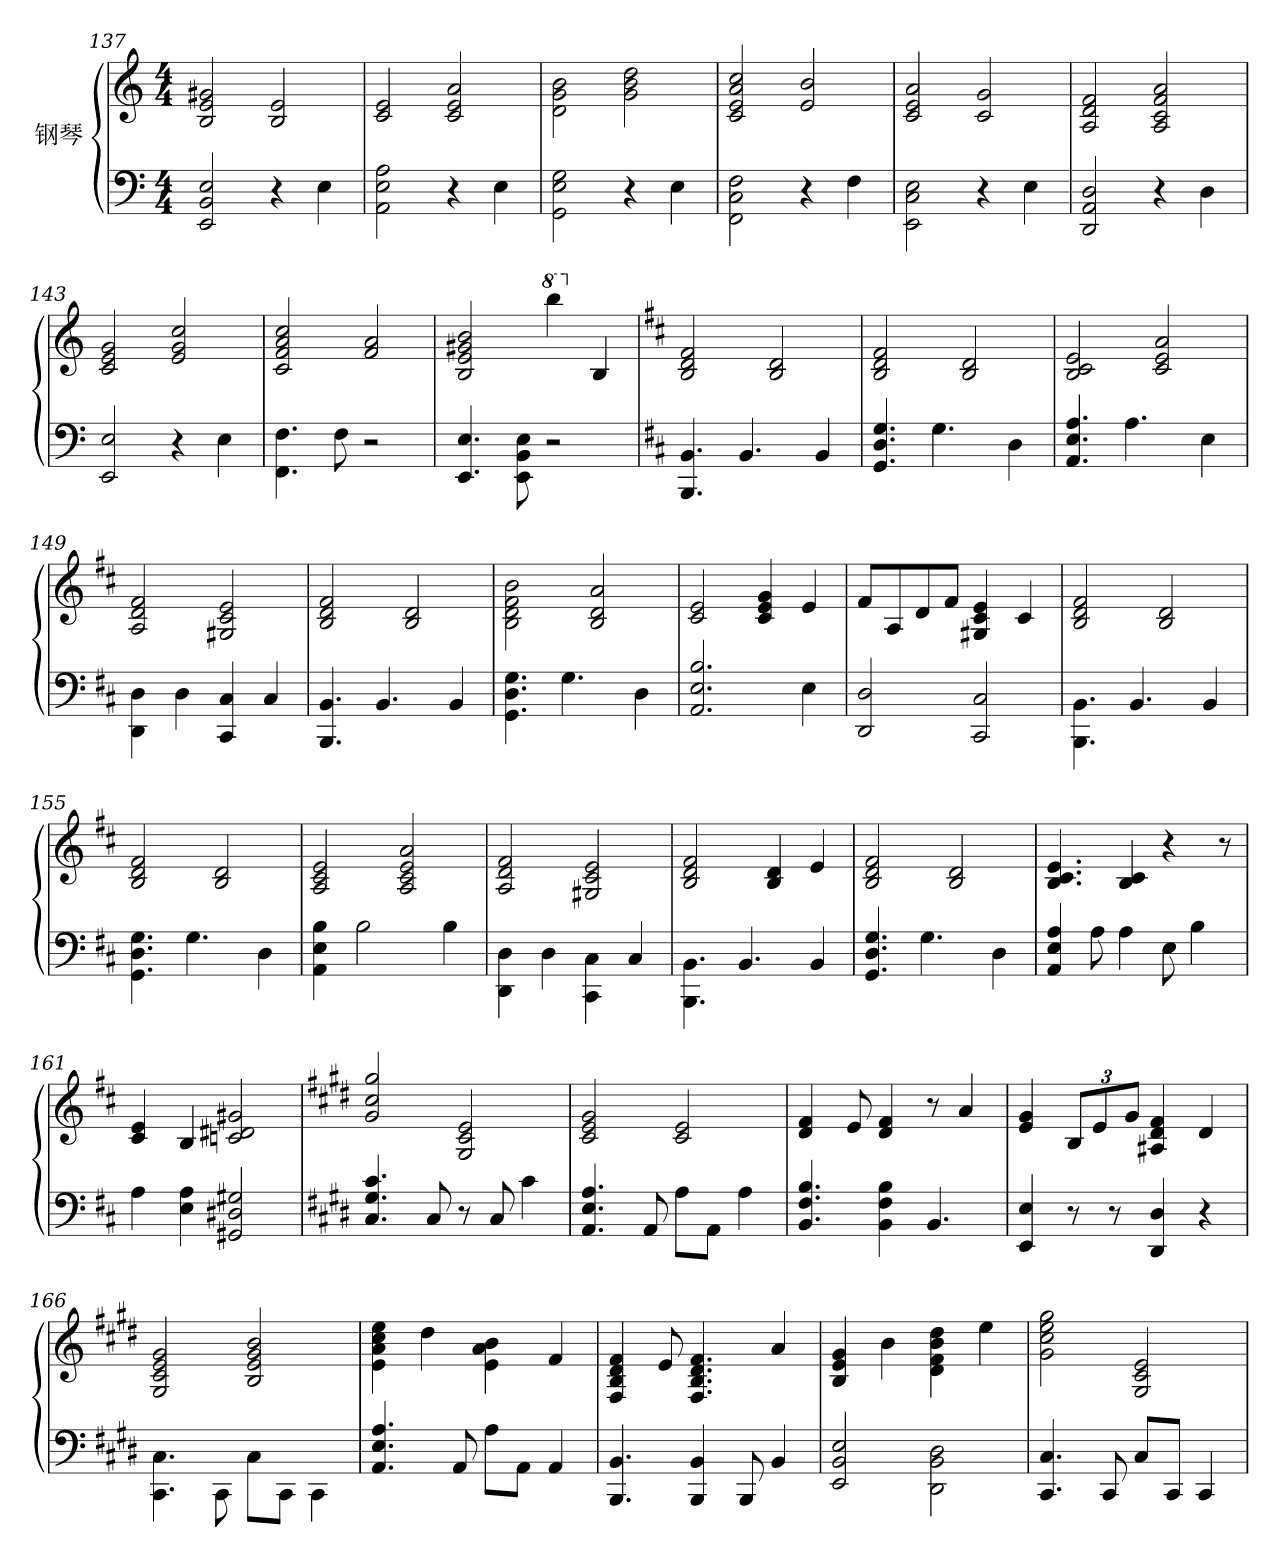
**kern	**kern
*part1	*part1
*staff2	*staff1
*I"钢琴	*
*clefF4	*clefG2
*k[]	*k[]
*M4/4	*M4/4
=137	=137
2EE/ 2BB/ 2E/	2B/ 2e/ 2g#X/
4r	2B/ 2e/
4E\	.
=138	=138
2AA\ 2E\ 2A\	2c/ 2e/
4r	2c/ 2e/ 2a/
4E\	.
=139	=139
2GG\ 2E\ 2G\	2d\ 2g\ 2b\
4r	2g\ 2b\ 2dd\
4E\	.
=140	=140
2FF\ 2C\ 2F\	2c/ 2e/ 2a/ 2cc/
4r	2e/ 2b/
4F\	.
!!LO:LB:g=z
=141	=141
2EE\ 2C\ 2E\	2c/ 2e/ 2a/
4r	2c/ 2g/
4E\	.
=142	=142
2DD/ 2AA/ 2D/	2A/ 2d/ 2f/
4r	2A/ 2c/ 2f/ 2a/
4D\	.
=143	=143
2EE/ 2E/	2c/ 2e/ 2g/
4r	2e/ 2g/ 2cc/
4E\	.
=144	=144
4.FF\ 4.F\	2c/ 2f/ 2a/ 2cc/
8F\	.
2r	2f/ 2a/
=145	=145
4.EE/ 4.E/	2B/ 2e/ 2g#X/ 2b/
8EE\ 8BB\ 8E\	.
*	*8va
2r	4bbb\
*	*X8va
.	4B/
=146	=146
*k[f#c#]	*k[f#c#]
4.BBB/ 4.BB/	2B/ 2d/ 2f#/
4.BB/	.
.	2B/ 2d/
4BB/	.
=147	=147
4.GG/ 4.D/ 4.G/	2B/ 2d/ 2f#/
4.G\	.
.	2B/ 2d/
4D\	.
!!LO:LB:g=z
=148	=148
4.AA/ 4.E/ 4.A/	2B/ 2c#/ 2e/
4.A\	.
.	2c#/ 2e/ 2a/
4E\	.
=149	=149
4DD\ 4D\	2A/ 2d/ 2f#/
4D\	.
4CC#/ 4C#/	2G#X/ 2c#/ 2e/
4C#/	.
=150	=150
4.BBB/ 4.BB/	2B/ 2d/ 2f#/
4.BB/	.
.	2B/ 2d/
4BB/	.
=151	=151
4.GG\ 4.D\ 4.G\	2B\ 2d\ 2f#\ 2b\
4.G\	.
.	2B/ 2d/ 2a/
4D\	.
=152	=152
2.AA/ 2.E/ 2.B/	2c#/ 2e/
.	4c#/ 4e/ 4g/
4E\	4e/
=153	=153
2DD/ 2D/	8f#/L
.	8A/
.	8d/
.	8f#/J
2CC#/ 2C#/	4G#X/ 4c#/ 4e/
.	4c#/
!!LO:PB:g=z
=154	=154
4.BBB\ 4.BB\	2B/ 2d/ 2f#/
4.BB/	.
.	2B/ 2d/
4BB/	.
=155	=155
4.GG\ 4.D\ 4.G\	2B/ 2d/ 2f#/
4.G\	.
.	2B/ 2d/
4D\	.
=156	=156
4AA\ 4E\ 4B\	2A/ 2c#/ 2e/
2B\	.
.	2A/ 2c#/ 2e/ 2a/
4B\	.
=157	=157
4DD\ 4D\	2A/ 2d/ 2f#/
4D\	.
4CC#\ 4C#\	2G#X/ 2c#/ 2e/
4C#/	.
=158	=158
4.BBB\ 4.BB\	2B/ 2d/ 2f#/
4.BB/	.
.	4B/ 4d/
4BB/	4e/
=159	=159
4.GG/ 4.D/ 4.G/	2B/ 2d/ 2f#/
4.G\	.
.	2B/ 2d/
4D\	.
!!LO:LB:g=z
=160	=160
4AA/ 4E/ 4A/	4.B/ 4.c#/ 4.e/
8A\	.
4A\	4B/ 4c#/
8E\	4r
4B\	.
.	8r
=161	=161
4A\	4c#/ 4e/
4E\ 4A\	4B/
2GG#X/ 2D#X/ 2G#X/	2cn/ 2d#X/ 2g#X/
=162	=162
*k[f#c#g#d#]	*k[f#c#g#d#]
4.C#/ 4.G#/ 4.c#/	2g#/ 2cc#/ 2gg#/
8C#/	.
8r	2G#/ 2c#/ 2e/
8C#/	.
4c#\	.
=163	=163
4.AA/ 4.E/ 4.A/	2c#/ 2e/ 2g#/
8AA/	.
8A\L	2c#/ 2e/
8AA\J	.
4A\	.
=164	=164
4.BB/ 4.F#/ 4.B/	4d#/ 4f#/
.	8e/
4BB\ 4F#\ 4B\	4d#/ 4f#/
4.BB/	8r
.	4a/
!!LO:LB:g=z
=165	=165
4EE/ 4E/	4e/ 4g#/
*	*Xbrackettup
8r	12B/L
.	12e/
8r	.
.	12g#/J
4DD#/ 4D#/	4A#X/ 4d#/ 4f#/
4r	4d#/
=166	=166
4.CC#\ 4.C#\	2G#/ 2c#/ 2e/ 2g#/
8CC#\	.
8C#\L	2B/ 2e/ 2g#/ 2b/
8CC#\J	.
4CC#\	.
=167	=167
4.AA/ 4.E/ 4.A/	4e\ 4a\ 4cc#\ 4ee\
.	4dd#\
8AA/	.
8A\L	4e\ 4a\ 4b\
8AA\J	.
4AA/	4f#/
=168	=168
4.BBB/ 4.BB/	4F#/ 4B/ 4d#/ 4f#/
.	8e/
4BBB/ 4BB/	4.F#/ 4.B/ 4.d#/ 4.f#/
8BBB/	.
4BB/	4a/
=169	=169
2EE/ 2BB/ 2E/	4B/ 4e/ 4g#/
.	4b\
2DD#\ 2BB\ 2D#\	4d#\ 4f#\ 4b\ 4dd#\
.	4ee\
!!LO:LB:g=z
=170	=170
4.CC#/ 4.C#/	2g#\ 2cc#\ 2ee\ 2gg#\
8CC#/	.
8C#/L	2G#/ 2c#/ 2e/
8CC#/J	.
4CC#/	.
=	=
*-	*-
